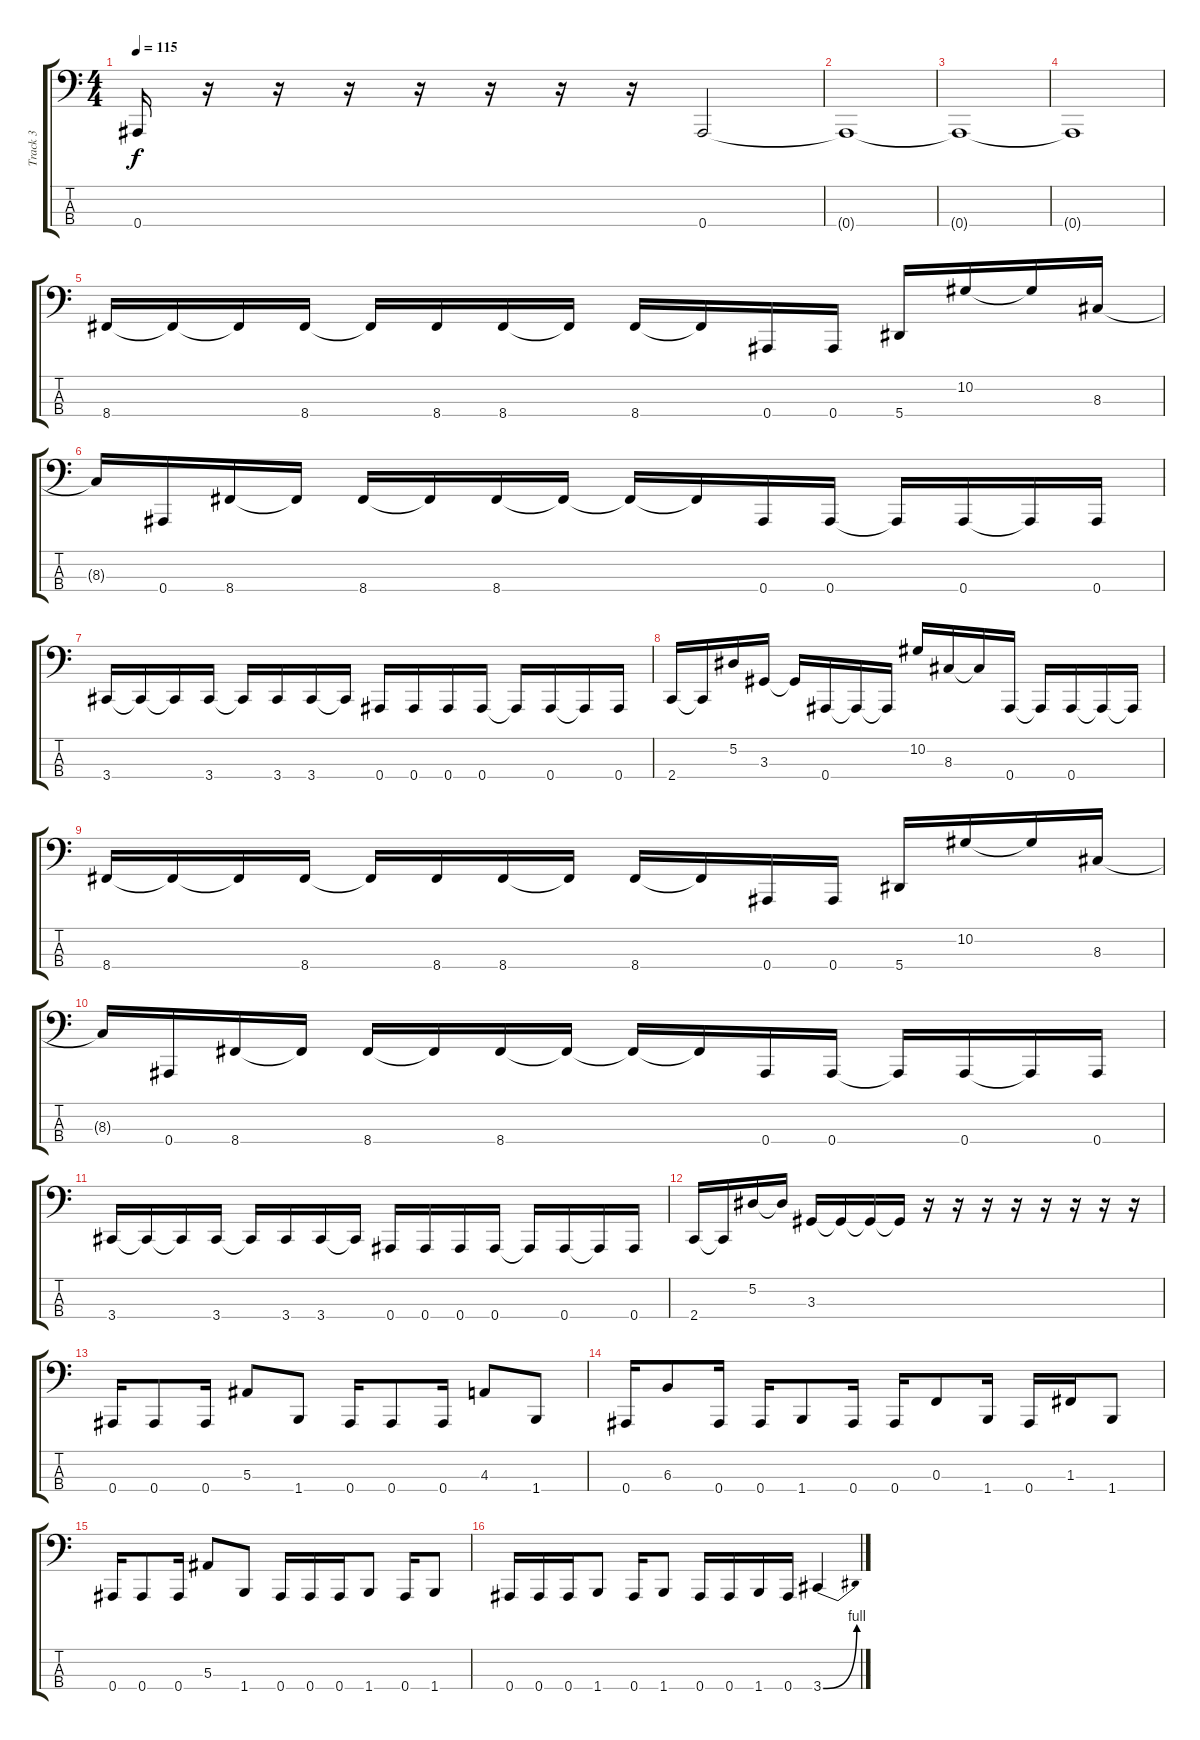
\track ("Track 3" "Track 3") {instrument electricbasspick}
\staff {score tabs}
\tuning (Eb2 Bb1 F1 Bb0) {hide}
\ts (4 4)
\tempo 115
\clef f4
\ks c
0.4.16{dy f} r.16 r.16 r.16 r.16 r.16 r.16 r.16 0.4.2 |
0.4{t}.1 |
0.4{t}.1 |
0.4{t}.1 |
8.4.16 8.4{t}.16 8.4{t}.16 8.4.16 8.4{t}.16 8.4.16 8.4.16 8.4{t}.16 8.4.16 8.4{t}.16 0.4.16 0.4.16 5.4.16 10.2.16 10.2{t}.16 8.3.16 |
8.3{t}.16 0.4.16 8.4.16 8.4{t}.16 8.4.16 8.4{t}.16 8.4.16 8.4{t}.16 8.4{t}.16 8.4{t}.16 0.4.16 0.4.16 0.4{t}.16 0.4.16 0.4{t}.16 0.4.16 |
3.4.16 3.4{t}.16 3.4{t}.16 3.4.16 3.4{t}.16 3.4.16 3.4.16 3.4{t}.16 0.4.16 0.4.16 0.4.16 0.4.16 0.4{t}.16 0.4.16 0.4{t}.16 0.4.16 |
2.4.16 2.4{t}.16 5.2.16 3.3.16 3.3{t}.16 0.4.16 0.4{t}.16 0.4{t}.16 10.2.16 8.3.16 8.3{t}.16 0.4.16 0.4{t}.16 0.4.16 0.4{t}.16 0.4{t}.16 |
8.4.16 8.4{t}.16 8.4{t}.16 8.4.16 8.4{t}.16 8.4.16 8.4.16 8.4{t}.16 8.4.16 8.4{t}.16 0.4.16 0.4.16 5.4.16 10.2.16 10.2{t}.16 8.3.16 |
8.3{t}.16 0.4.16 8.4.16 8.4{t}.16 8.4.16 8.4{t}.16 8.4.16 8.4{t}.16 8.4{t}.16 8.4{t}.16 0.4.16 0.4.16 0.4{t}.16 0.4.16 0.4{t}.16 0.4.16 |
3.4.16 3.4{t}.16 3.4{t}.16 3.4.16 3.4{t}.16 3.4.16 3.4.16 3.4{t}.16 0.4.16 0.4.16 0.4.16 0.4.16 0.4{t}.16 0.4.16 0.4{t}.16 0.4.16 |
2.4.16 2.4{t}.16 5.2.16 5.2{t}.16 3.3.16 3.3{t}.16 3.3{t}.16 3.3{t}.16 r.16 r.16 r.16 r.16 r.16 r.16 r.16 r.16 |
0.4.16 0.4.8 0.4.16 5.3.8 1.4.8 0.4.16 0.4.8 0.4.16 4.3.8 1.4.8 |
0.4.16 6.3.8 0.4.16 0.4.16 1.4.8 0.4.16 0.4.16 0.3.8 1.4.16 0.4.16 1.3.16 1.4.8 |
0.4.16 0.4.8 0.4.16 5.3.8 1.4.8 0.4.16 0.4.16 0.4.16 1.4.8 0.4.16 1.4.8 |
0.4.16 0.4.16 0.4.16 1.4.8 0.4.16 1.4.8 0.4.16 0.4.16 1.4.16 0.4.16 3.4{be (bend 0 0 60 4)}.4
